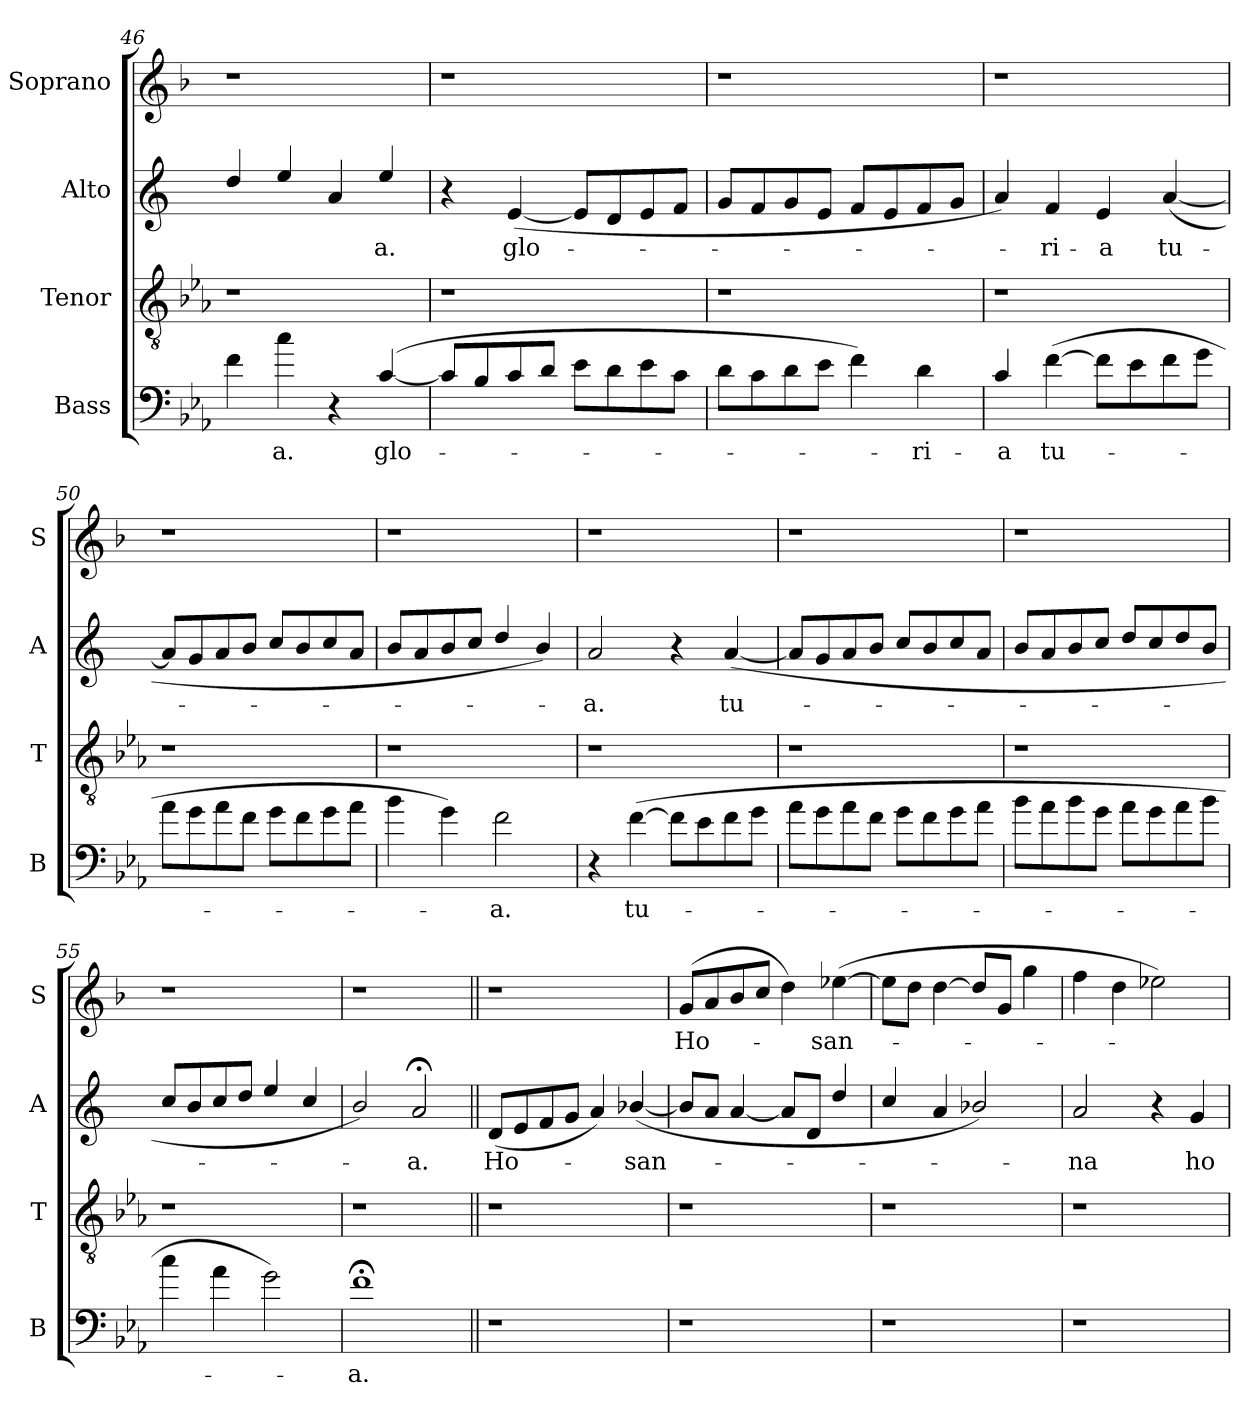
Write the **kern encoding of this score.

**kern	**text	**kern	**kern	**text	**kern	**text
*part4	*part4	*part3	*part2	*part2	*part1	*part1
*staff4	*staff4	*staff3	*staff2	*staff2	*staff1	*staff1
*I"Bass	*	*I"Tenor	*I"Alto	*	*I"Soprano	*
*I'B	*	*I'T	*I'A	*	*I'S	*
*clefF4	*	*clefGv2	*clefG2	*	*clefG2	*
*ITrd12c21	*	*ITrd8c14	*ITrd5c9	*	*ITrd1c2	*
*k[b-e-a-]	*	*k[b-e-a-]	*k[b-e-a-]	*	*k[b-e-a-]	*
*c:	*	*c:	*c:	*	*c:	*
=46	=46	=46	=46	=46	=46	=46
4F\	.	1r	4f/	.	1r	.
!	!LO:LY:b	!	!	!	!	!
4c\	-a.	.	4g/	.	.	.
4r	.	.	4c/	.	.	.
!	!LO:LY:b	!	!	!LO:LY:b	!	!
([4C/	glo-	.	4g/	-a.	.	.
=47	=47	=47	=47	=47	=47	=47
8C/L]	.	1r	4r	.	1r	.
8BB-/	.	.	.	.	.	.
!	!	!	!	!LO:LY:b	!	!
8C/	.	.	([4G/	glo-	.	.
8D/J	.	.	.	.	.	.
8E-\L	.	.	8G/L]	.	.	.
8D\	.	.	8F/	.	.	.
8E-\	.	.	8G/	.	.	.
8C\J	.	.	8A-/J	.	.	.
=48	=48	=48	=48	=48	=48	=48
8D\L	.	1r	8B-/L	.	1r	.
8C\	.	.	8A-/	.	.	.
8D\	.	.	8B-/	.	.	.
8E-\J	.	.	8G/J	.	.	.
4F\)	.	.	8A-/L	.	.	.
.	.	.	8G/	.	.	.
!	!LO:LY:b	!	!	!	!	!
4D\	-ri-	.	8A-/	.	.	.
.	.	.	8B-/J	.	.	.
=49	=49	=49	=49	=49	=49	=49
!	!LO:LY:b	!	!	!	!	!
4C/	-a	1r	4c/)	.	1r	.
!	!LO:LY:b	!	!	!LO:LY:b	!	!
(>[4F\	tu-	.	4A-/	-ri-	.	.
!	!	!	!	!LO:LY:b	!	!
8F\L]	.	.	4G/	-a	.	.
8E-\	.	.	.	.	.	.
!	!	!	!	!LO:LY:b	!	!
8F\	.	.	([4c/	tu-	.	.
8G\J	.	.	.	.	.	.
!!LO:LB:g=z
=50	=50	=50	=50	=50	=50	=50
8A-\L	.	1r	8c/L]	.	1r	.
8G\	.	.	8B-/	.	.	.
8A-\	.	.	8c/	.	.	.
8F\J	.	.	8d/J	.	.	.
8G\L	.	.	8e-/L	.	.	.
8F\	.	.	8d/	.	.	.
8G\	.	.	8e-/	.	.	.
8A-\J	.	.	8c/J	.	.	.
=51	=51	=51	=51	=51	=51	=51
4B-\	.	1r	8d/L	.	1r	.
.	.	.	8c/	.	.	.
4G\)	.	.	8d/	.	.	.
.	.	.	8e-/J	.	.	.
!	!LO:LY:b	!	!	!	!	!
2F\	-a.	.	4f/	.	.	.
.	.	.	4d/)	.	.	.
=52	=52	=52	=52	=52	=52	=52
!	!	!	!	!LO:LY:b	!	!
4r	.	1r	2c/	-a.	1r	.
!	!LO:LY:b	!	!	!	!	!
(>[4F\	tu-	.	.	.	.	.
8F\L]	.	.	4r	.	.	.
8E-\	.	.	.	.	.	.
!	!	!	!	!LO:LY:b	!	!
8F\	.	.	(>[4c/	tu-	.	.
8G\J	.	.	.	.	.	.
=53	=53	=53	=53	=53	=53	=53
8A-\L	.	1r	8c/L]	.	1r	.
8G\	.	.	8B-/	.	.	.
8A-\	.	.	8c/	.	.	.
8F\J	.	.	8d/J	.	.	.
8G\L	.	.	8e-/L	.	.	.
8F\	.	.	8d/	.	.	.
8G\	.	.	8e-/	.	.	.
8A-\J	.	.	8c/J	.	.	.
=54	=54	=54	=54	=54	=54	=54
8B-\L	.	1r	8d/L	.	1r	.
8A-\	.	.	8c/	.	.	.
8B-\	.	.	8d/	.	.	.
8G\J	.	.	8e-/J	.	.	.
8A-\L	.	.	8f/L	.	.	.
8G\	.	.	8e-/	.	.	.
8A-\	.	.	8f/	.	.	.
8B-\J	.	.	8d/J	.	.	.
=55	=55	=55	=55	=55	=55	=55
4c\	.	1r	8e-/L	.	1r	.
.	.	.	8d/	.	.	.
4A-\	.	.	8e-/	.	.	.
.	.	.	8f/J	.	.	.
2G\)	.	.	4g/	.	.	.
.	.	.	4e-/	.	.	.
=56	=56	=56	=56	=56	=56	=56
!	!LO:LY:b	!	!	!	!	!
1F;<	-a.	1r	2d/)	.	1r	.
!	!	!	!	!LO:LY:b	!	!
.	.	.	2c;</	-a.	.	.
!!LO:PB:g=z
=57||	=57||	=57||	=57||	=57||	=57||	=57||
*	*	*	*	*	*MM124	*
!	!	!	!	!LO:LY:b	!	!
1r	.	1r	(<8F/L	Ho-	1r	.
.	.	.	8G/	.	.	.
.	.	.	8A-/	.	.	.
.	.	.	8B-/J	.	.	.
.	.	.	4c/)	.	.	.
!	!	!	!	!LO:LY:b	!	!
.	.	.	(<[4d-X/	-san-	.	.
=58	=58	=58	=58	=58	=58	=58
!	!	!	!	!	!	!LO:LY:b
1r	.	1r	8d-/L]	.	(>8f/L	Ho-
.	.	.	8c/J	.	8g/	.
.	.	.	[4c/	.	8a-/	.
.	.	.	.	.	8b-/J	.
.	.	.	8c/L]	.	4cc\)	.
.	.	.	8F/J	.	.	.
!	!	!	!	!	!	!LO:LY:b
.	.	.	4f/	.	(>[4dd-X\	-san-
=59	=59	=59	=59	=59	=59	=59
1r	.	1r	4e-/	.	8dd-\L]	.
.	.	.	.	.	8cc\J	.
.	.	.	4c/	.	[4cc\	.
.	.	.	2d-X/)	.	8cc/L]	.
.	.	.	.	.	8f/J	.
.	.	.	.	.	4ff\	.
=60	=60	=60	=60	=60	=60	=60
!	!	!	!	!LO:LY:b	!	!
1r	.	1r	2c/	-na	4ee-\	.
.	.	.	.	.	4cc\	.
.	.	.	4r	.	2dd-X\)	.
!	!	!	!	!LO:LY:b	!	!
.	.	.	4B-/	ho-	.	.
=	=	=	=	=	=	=
*-	*-	*-	*-	*-	*-	*-
